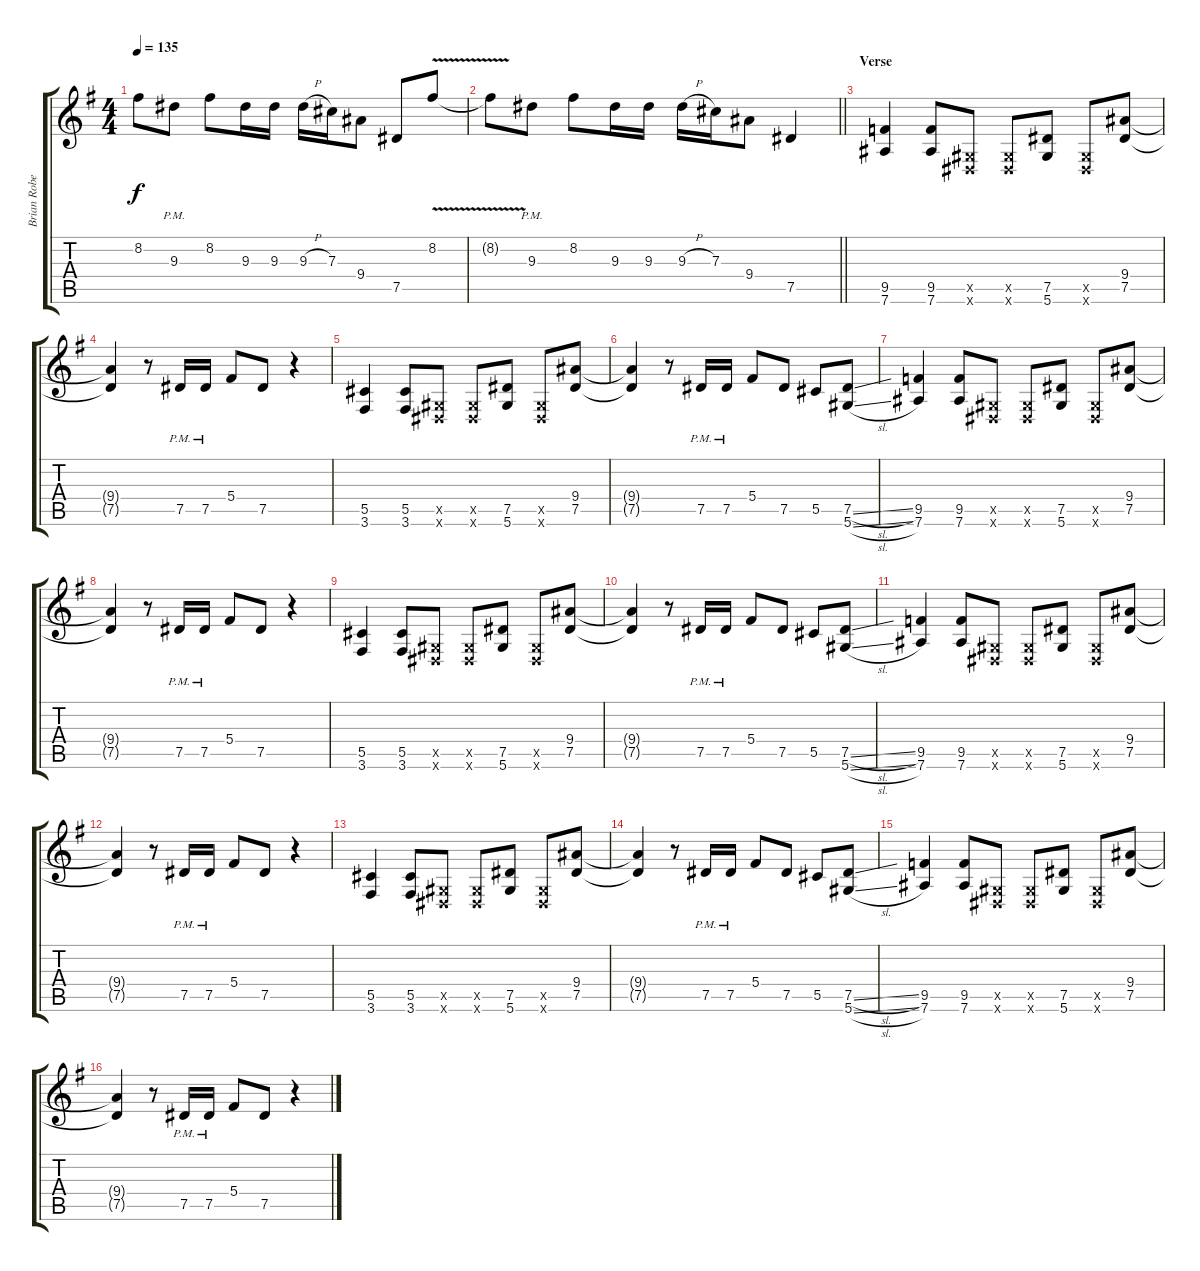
\track ("Brian Robertson" "Brian Robe") {instrument overdrivenguitar}
\staff {score tabs}
\tuning (Eb4 Bb3 Gb3 Db3 Ab2 Eb2) {hide}
\ts (4 4)
\tempo 135
\clef g2
\ks eminor
8.2{t}.8{dy f} 9.3{pm}.8 8.2.8 9.3.16 9.3.16 9.3{h}.16 7.3.16 9.4.8 7.5.8 8.2{v}.8 |
\barLineRight lightlight
8.2{t}.8 9.3{pm}.8 8.2.8 9.3.16 9.3.16 9.3{h}.16 7.3.16 9.4.8 7.5.4 |
\section ("" "Verse")
(9.5 7.6).4 (9.5 7.6).8 (0.5{x} 0.6{x}).8 (0.5{x} 0.6{x}).8 (7.5 5.6).8 (0.5{x} 0.6{x}).8 (9.4 7.5).8 |
(9.4{t} 7.5{t}).4 r.8 7.5{pm}.16 7.5{pm}.16 5.4.8 7.5.8 r.4 |
(5.5 3.6).4 (5.5 3.6).8 (0.5{x} 0.6{x}).8 (0.5{x} 0.6{x}).8 (7.5 5.6).8 (0.5{x} 0.6{x}).8 (9.4 7.5).8 |
(9.4{t} 7.5{t}).4 r.8 7.5{pm}.16 7.5{pm}.16 5.4.8 7.5.8 5.5.8 (7.5{sl} 5.6{sl}).8 |
(9.5 7.6).4 (9.5 7.6).8 (0.5{x} 0.6{x}).8 (0.5{x} 0.6{x}).8 (7.5 5.6).8 (0.5{x} 0.6{x}).8 (9.4 7.5).8 |
(9.4{t} 7.5{t}).4 r.8 7.5{pm}.16 7.5{pm}.16 5.4.8 7.5.8 r.4 |
(5.5 3.6).4 (5.5 3.6).8 (0.5{x} 0.6{x}).8 (0.5{x} 0.6{x}).8 (7.5 5.6).8 (0.5{x} 0.6{x}).8 (9.4 7.5).8 |
(9.4{t} 7.5{t}).4 r.8 7.5{pm}.16 7.5{pm}.16 5.4.8 7.5.8 5.5.8 (7.5{sl} 5.6{sl}).8 |
(9.5 7.6).4 (9.5 7.6).8 (0.5{x} 0.6{x}).8 (0.5{x} 0.6{x}).8 (7.5 5.6).8 (0.5{x} 0.6{x}).8 (9.4 7.5).8 |
(9.4{t} 7.5{t}).4 r.8 7.5{pm}.16 7.5{pm}.16 5.4.8 7.5.8 r.4 |
(5.5 3.6).4 (5.5 3.6).8 (0.5{x} 0.6{x}).8 (0.5{x} 0.6{x}).8 (7.5 5.6).8 (0.5{x} 0.6{x}).8 (9.4 7.5).8 |
(9.4{t} 7.5{t}).4 r.8 7.5{pm}.16 7.5{pm}.16 5.4.8 7.5.8 5.5.8 (7.5{sl} 5.6{sl}).8 |
(9.5 7.6).4 (9.5 7.6).8 (0.5{x} 0.6{x}).8 (0.5{x} 0.6{x}).8 (7.5 5.6).8 (0.5{x} 0.6{x}).8 (9.4 7.5).8 |
(9.4{t} 7.5{t}).4 r.8 7.5{pm}.16 7.5{pm}.16 5.4.8 7.5.8 r.4
